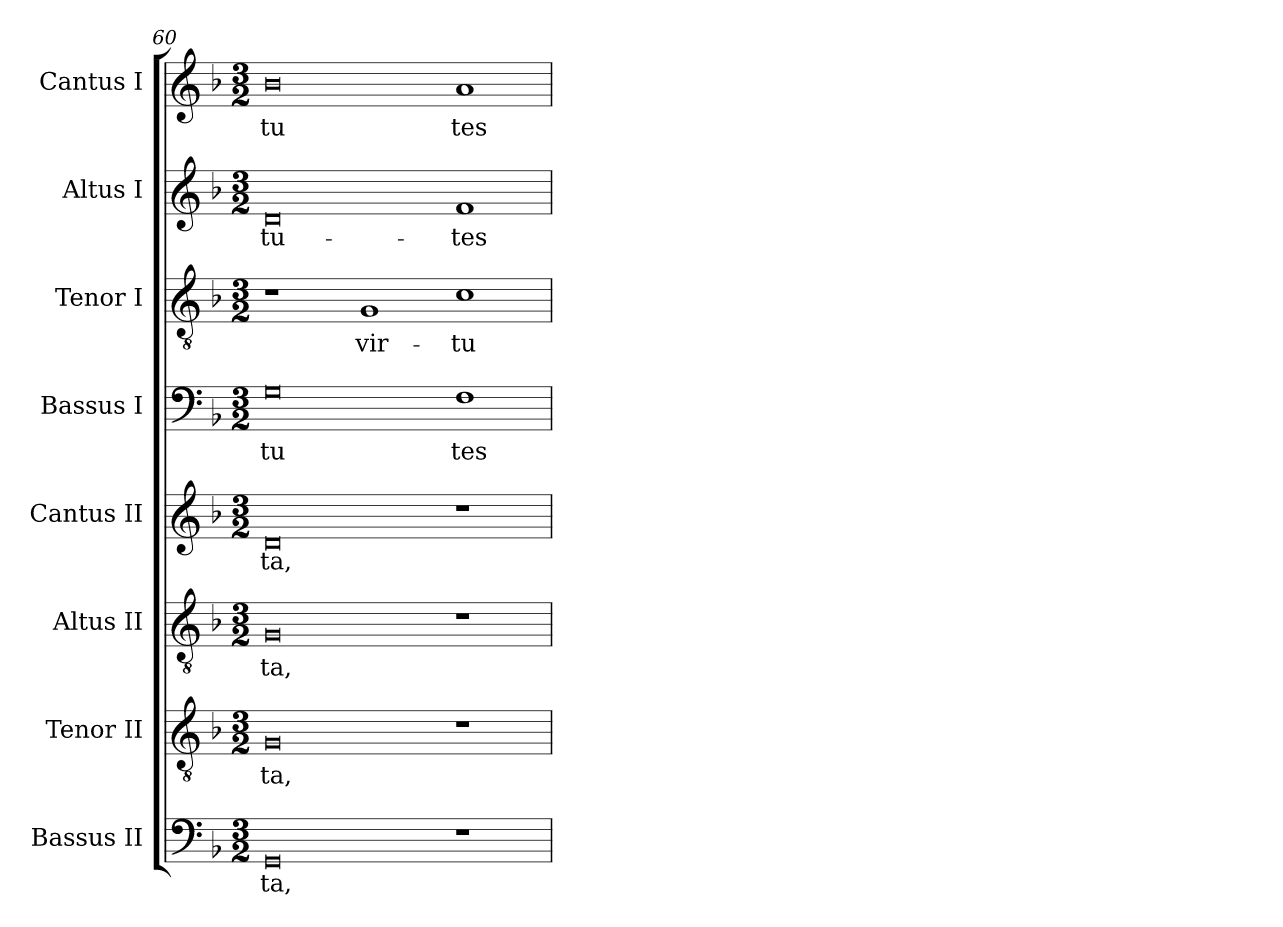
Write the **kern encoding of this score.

**kern	**text	**kern	**text	**kern	**text	**kern	**text	**kern	**text	**kern	**text	**kern	**text	**kern	**text
*part8	*part8	*part7	*part7	*part6	*part6	*part5	*part5	*part4	*part4	*part3	*part3	*part2	*part2	*part1	*part1
*staff8	*staff8	*staff7	*staff7	*staff6	*staff6	*staff5	*staff5	*staff4	*staff4	*staff3	*staff3	*staff2	*staff2	*staff1	*staff1
*I"Bassus II	*	*I"Tenor II	*	*I"Altus II	*	*I"Cantus II	*	*I"Bassus I	*	*I"Tenor I	*	*I"Altus I	*	*I"Cantus I	*
*clefF4	*	*clefGv2	*	*clefGv2	*	*clefG2	*	*clefF4	*	*clefGv2	*	*clefG2	*	*clefG2	*
*k[b-]	*	*k[b-]	*	*k[b-]	*	*k[b-]	*	*k[b-]	*	*k[b-]	*	*k[b-]	*	*k[b-]	*
*F:	*	*F:	*	*F:	*	*F:	*	*F:	*	*F:	*	*F:	*	*F:	*
*M3/2	*	*M3/2	*	*M3/2	*	*M3/2	*	*M3/2	*	*M3/2	*	*M3/2	*	*M3/2	*
=60	=60	=60	=60	=60	=60	=60	=60	=60	=60	=60	=60	=60	=60	=60	=60
!	!LO:LY:b:cj	!	!LO:LY:b:cj	!	!LO:LY:b:cj	!	!LO:LY:b:cj	!	!LO:LY:b:cj	!	!	!	!LO:LY:b:cj	!	!LO:LY:b:cj
0GG	ta,	0G	ta,	0G	-ta,	0d	-ta,	0G	tu	1r	.	0d	-tu-	0b-	tu
!	!	!	!	!	!	!	!	!	!	!	!LO:LY:b:cj	!	!	!	!
.	.	.	.	.	.	.	.	.	.	1G	vir-	.	.	.	.
!	!	!	!	!	!	!	!	!	!LO:LY:b:cj	!	!LO:LY:b:cj	!	!LO:LY:b:cj	!	!LO:LY:b:cj
1r	.	1r	.	1r	.	1r	.	1F	tes	1c	-tu-	1f	-tes	1a	tes
=	=	=	=	=	=	=	=	=	=	=	=	=	=	=	=
*-	*-	*-	*-	*-	*-	*-	*-	*-	*-	*-	*-	*-	*-	*-	*-
